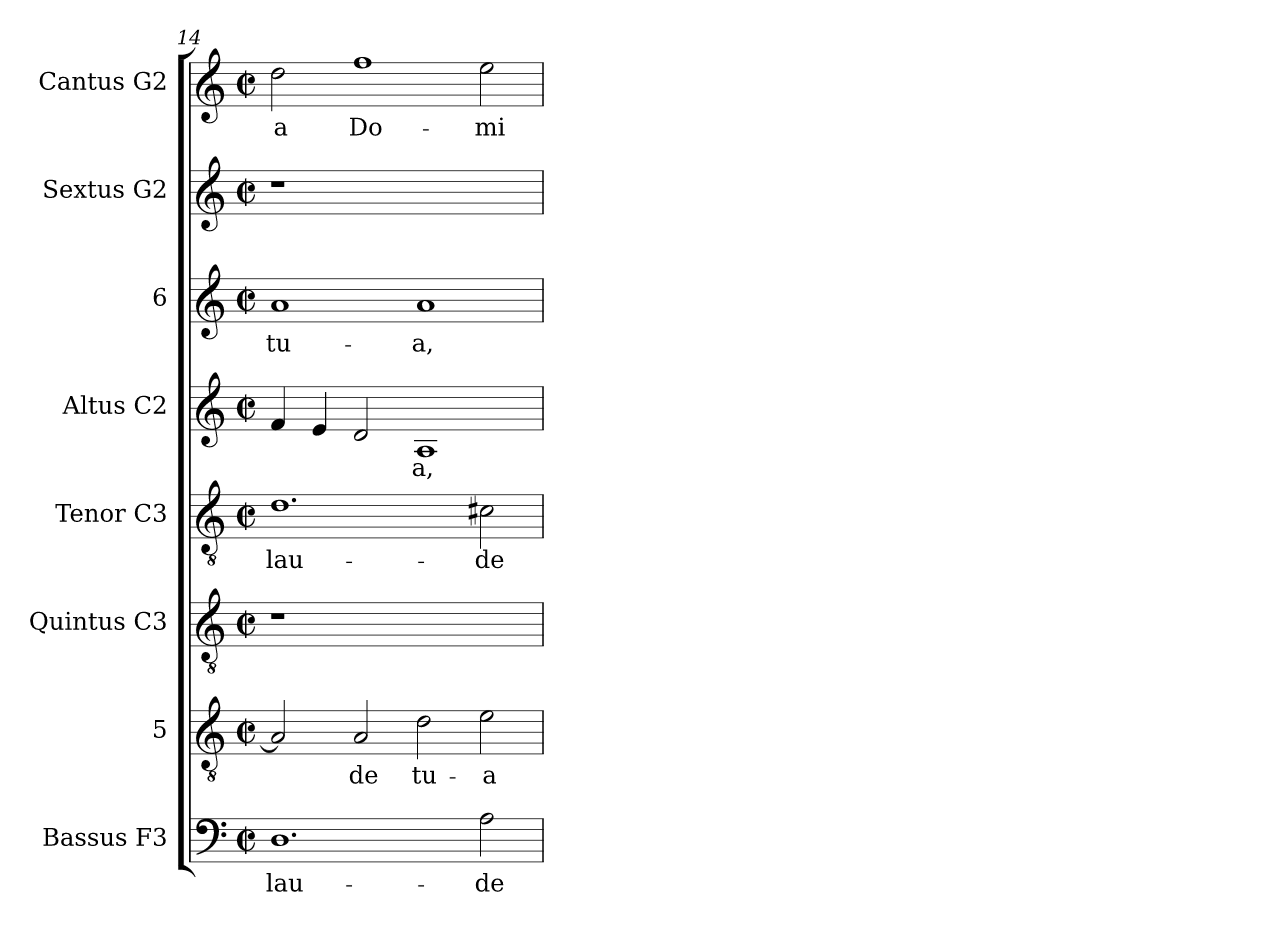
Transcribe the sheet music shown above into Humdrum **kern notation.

**kern	**text	**kern	**text	**kern	**kern	**text	**kern	**text	**kern	**text	**kern	**kern	**text
*part8	*part8	*part7	*part7	*part6	*part5	*part5	*part4	*part4	*part3	*part3	*part2	*part1	*part1
*staff8	*staff8	*staff7	*staff7	*staff6	*staff5	*staff5	*staff4	*staff4	*staff3	*staff3	*staff2	*staff1	*staff1
*I"Bassus  F3	*	*I"5	*	*I"Quintus  C3	*I"Tenor  C3	*	*I"Altus  C2	*	*I"6	*	*I"Sextus  G2	*I"Cantus  G2	*
*I'B	*	*	*	*	*I'T	*	*I'A	*	*	*	*	*I'C	*
*clefF4	*	*clefGv2	*	*clefGv2	*clefGv2	*	*clefG2	*	*clefG2	*	*clefG2	*clefG2	*
*k[]	*	*k[]	*	*k[]	*k[]	*	*k[]	*	*k[]	*	*k[]	*k[]	*
*C:	*	*C:	*	*C:	*C:	*	*C:	*	*C:	*	*C:	*C:	*
*M2/2	*	*M2/2	*	*M2/2	*M2/2	*	*M2/2	*	*M2/2	*	*M2/2	*M2/2	*
*met(c|)	*	*met(c|)	*	*met(c|)	*met(c|)	*	*met(c|)	*	*met(c|)	*	*met(c|)	*met(c|)	*
=14	=14	=14	=14	=14	=14	=14	=14	=14	=14	=14	=14	=14	=14
!	!LO:LY:b:cj	!	!LO:LY:b:cj	!	!	!LO:LY:b:cj	!	!LO:LY:b:cj	!	!LO:LY:b:cj	!	!	!LO:LY:b:cj
1.D	lau-	2A/]	--	1r	1.d	lau-	4f/	--	1a	tu-	1r	2dd\	-a
!	!	!	!	!	!	!	!	!LO:LY:b:cj	!	!	!	!	!
.	.	.	.	.	.	.	4e/	--	.	.	.	.	.
!	!	!	!LO:LY:b:cj	!	!	!	!	!LO:LY:b:cj	!	!	!	!	!LO:LY:b:cj
.	.	2A/	-de	.	.	.	2d/	--	.	.	.	1ff	Do-
!	!	!	!LO:LY:b:cj	!	!	!	!	!LO:LY:b:cj	!	!LO:LY:b:cj	!	!	!
.	.	2d\	tu-	1ryy	.	.	1A	-a,	1a	-a,	1ryy	.	.
!	!LO:LY:b:cj	!	!LO:LY:b:cj	!	!	!LO:LY:b:cj	!	!	!	!	!	!	!LO:LY:b:cj
2A\	-de	2e\	-a	.	2c#X\	-de	.	.	.	.	.	2ee\	-mi-
=	=	=	=	=	=	=	=	=	=	=	=	=	=
*-	*-	*-	*-	*-	*-	*-	*-	*-	*-	*-	*-	*-	*-
